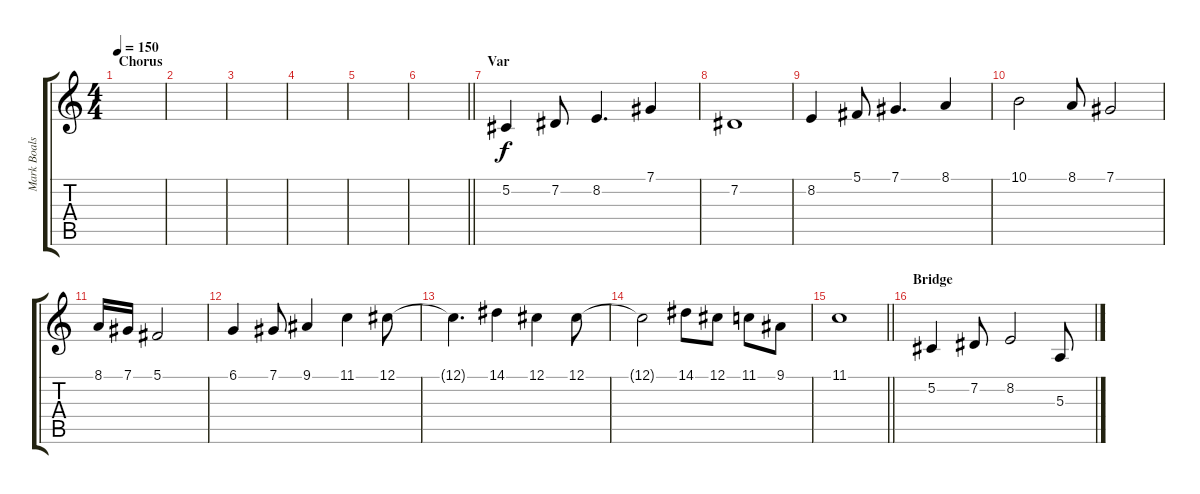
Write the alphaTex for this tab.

\track ("Mark Boals" "Mark Boals") {instrument lead2sawtooth}
\staff {score tabs}
\tuning (Db4 Ab3 E3 B2 Gb2 Db2) {hide}
\ts (4 4)
\section ("" "Chorus")
\tempo 150
\clef g2
\ks c
|
|
|
|
|
\barLineRight lightlight
|
\section ("" "Var")
5.2.4 7.2.8 8.2.4{d} 7.1.4 |
7.2.1 |
8.2.4 5.1.8 7.1.4{d} 8.1.4 |
10.1.2 8.1.8 7.1.2 |
8.1.16 7.1.16 5.1.2 |
6.1.4 7.1.8 9.1.4 11.1.4 12.1.8 |
12.1{t}.4{d} 14.1.4 12.1.4 12.1.8 |
12.1{t}.2 14.1.8 12.1.8 11.1.8 9.1.8 |
\barLineRight lightlight
11.1.1 |
\section ("" "Bridge")
5.2.4 7.2.8 8.2.2 5.3.8
